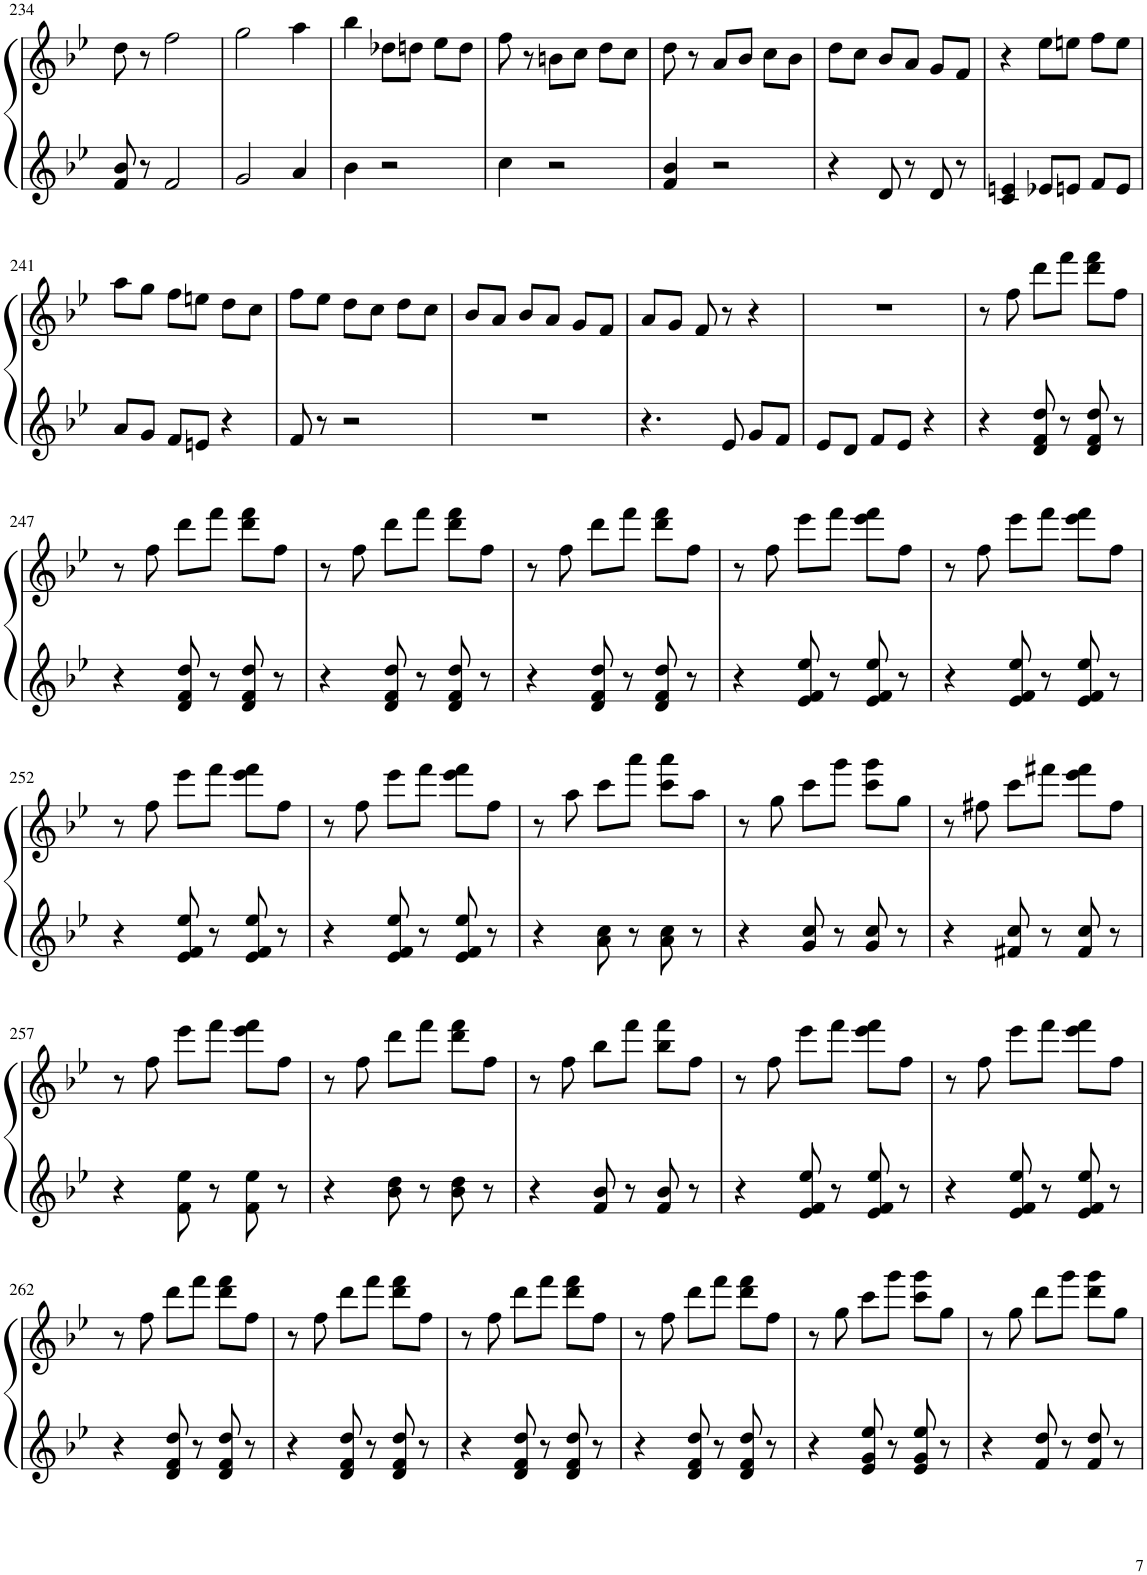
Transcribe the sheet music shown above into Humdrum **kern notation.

**kern	**kern
*part1	*part1
*staff2	*staff1
*I"Piano	*
*I'Pno.	*
!!LO:PB:g=z
*clefG2	*clefG2
*k[b-e-]	*k[b-e-]
*M3/4	*M3/4
=234	=234
8f/ 8b-/	8dd\
8r	8r
2f/	2ff\
=235	=235
2g/	2gg\
4a/	4aa\
=236	=236
4b-\	4bb-\
2r	8dd-X\L
.	8ddn\J
.	8ee-\L
.	8dd\J
=237	=237
4cc\	8ff\
.	8r
2r	8bn\L
.	8cc\J
.	8dd\L
.	8cc\J
=238	=238
4f/ 4b-/	8dd\
.	8r
2r	8a/L
.	8b-/J
.	8cc\L
.	8b-\J
=239	=239
4r	8dd\L
.	8cc\J
8d/	8b-/L
8r	8a/J
8d/	8g/L
8r	8f/J
=240	=240
4c/ 4en/	4r
8e-X/L	8ee-\L
8en/J	8een\J
8f/L	8ff\L
8e/J	8ee\J
!!LO:LB:g=z
=241	=241
8a/L	8aa\L
8g/J	8gg\J
8f/L	8ff\L
8en/J	8een\J
4r	8dd\L
.	8cc\J
=242	=242
8f/	8ff\L
8r	8ee-\J
2r	8dd\L
.	8cc\J
.	8dd\L
.	8cc\J
=243	=243
2.r	8b-/L
.	8a/J
.	8b-/L
.	8a/J
.	8g/L
.	8f/J
=244	=244
4.r	8a/L
.	8g/J
.	8f/
8e-/	8r
8g/L	4r
8f/J	.
=245	=245
8e-/L	2.r
8d/J	.
8f/L	.
8e-/J	.
4r	.
=246	=246
4r	8r
.	8ff\
8d/ 8f/ 8dd/	8ddd\L
8r	8fff\J
8d/ 8f/ 8dd/	8ddd\ 8fff\L
8r	8ff\J
!!LO:LB:g=z
=247	=247
4r	8r
.	8ff\
8d/ 8f/ 8dd/	8ddd\L
8r	8fff\J
8d/ 8f/ 8dd/	8ddd\ 8fff\L
8r	8ff\J
=248	=248
4r	8r
.	8ff\
8d/ 8f/ 8dd/	8ddd\L
8r	8fff\J
8d/ 8f/ 8dd/	8ddd\ 8fff\L
8r	8ff\J
=249	=249
4r	8r
.	8ff\
8d/ 8f/ 8dd/	8ddd\L
8r	8fff\J
8d/ 8f/ 8dd/	8ddd\ 8fff\L
8r	8ff\J
=250	=250
4r	8r
.	8ff\
8e-/ 8f/ 8ee-/	8eee-\L
8r	8fff\J
8e-/ 8f/ 8ee-/	8eee-\ 8fff\L
8r	8ff\J
=251	=251
4r	8r
.	8ff\
8e-/ 8f/ 8ee-/	8eee-\L
8r	8fff\J
8e-/ 8f/ 8ee-/	8eee-\ 8fff\L
8r	8ff\J
!!LO:LB:g=z
=252	=252
4r	8r
.	8ff\
8e-/ 8f/ 8ee-/	8eee-\L
8r	8fff\J
8e-/ 8f/ 8ee-/	8eee-\ 8fff\L
8r	8ff\J
=253	=253
4r	8r
.	8ff\
8e-/ 8f/ 8ee-/	8eee-\L
8r	8fff\J
8e-/ 8f/ 8ee-/	8eee-\ 8fff\L
8r	8ff\J
=254	=254
4r	8r
.	8aa\
8a\ 8cc\	8ccc\L
8r	8aaa\J
8a\ 8cc\	8ccc\ 8aaa\L
8r	8aa\J
=255	=255
4r	8r
.	8gg\
8g/ 8cc/	8ccc\L
8r	8ggg\J
8g/ 8cc/	8ccc\ 8ggg\L
8r	8gg\J
=256	=256
4r	8r
.	8ff#X\
8f#X/ 8cc/	8ccc\L
8r	8fff#X\J
8f#/ 8cc/	8eee-\ 8fff#\L
8r	8ff#\J
!!LO:LB:g=z
=257	=257
4r	8r
.	8ff\
8f\ 8ee-\	8eee-\L
8r	8fff\J
8f\ 8ee-\	8eee-\ 8fff\L
8r	8ff\J
=258	=258
4r	8r
.	8ff\
8b-\ 8dd\	8ddd\L
8r	8fff\J
8b-\ 8dd\	8ddd\ 8fff\L
8r	8ff\J
=259	=259
4r	8r
.	8ff\
8f/ 8b-/	8bb-\L
8r	8fff\J
8f/ 8b-/	8bb-\ 8fff\L
8r	8ff\J
=260	=260
4r	8r
.	8ff\
8e-/ 8f/ 8ee-/	8eee-\L
8r	8fff\J
8e-/ 8f/ 8ee-/	8eee-\ 8fff\L
8r	8ff\J
=261	=261
4r	8r
.	8ff\
8e-/ 8f/ 8ee-/	8eee-\L
8r	8fff\J
8e-/ 8f/ 8ee-/	8eee-\ 8fff\L
8r	8ff\J
!!LO:LB:g=z
=262	=262
4r	8r
.	8ff\
8d/ 8f/ 8dd/	8ddd\L
8r	8fff\J
8d/ 8f/ 8dd/	8ddd\ 8fff\L
8r	8ff\J
=263	=263
4r	8r
.	8ff\
8d/ 8f/ 8dd/	8ddd\L
8r	8fff\J
8d/ 8f/ 8dd/	8ddd\ 8fff\L
8r	8ff\J
=264	=264
4r	8r
.	8ff\
8d/ 8f/ 8dd/	8ddd\L
8r	8fff\J
8d/ 8f/ 8dd/	8ddd\ 8fff\L
8r	8ff\J
=265	=265
4r	8r
.	8ff\
8d/ 8f/ 8dd/	8ddd\L
8r	8fff\J
8d/ 8f/ 8dd/	8ddd\ 8fff\L
8r	8ff\J
=266	=266
4r	8r
.	8gg\
8e-/ 8g/ 8ee-/	8ccc\L
8r	8ggg\J
8e-/ 8g/ 8ee-/	8ccc\ 8ggg\L
8r	8gg\J
=267	=267
4r	8r
.	8gg\
8f/ 8dd/	8ddd\L
8r	8ggg\J
8f/ 8dd/	8ddd\ 8ggg\L
8r	8gg\J
=	=
*-	*-
